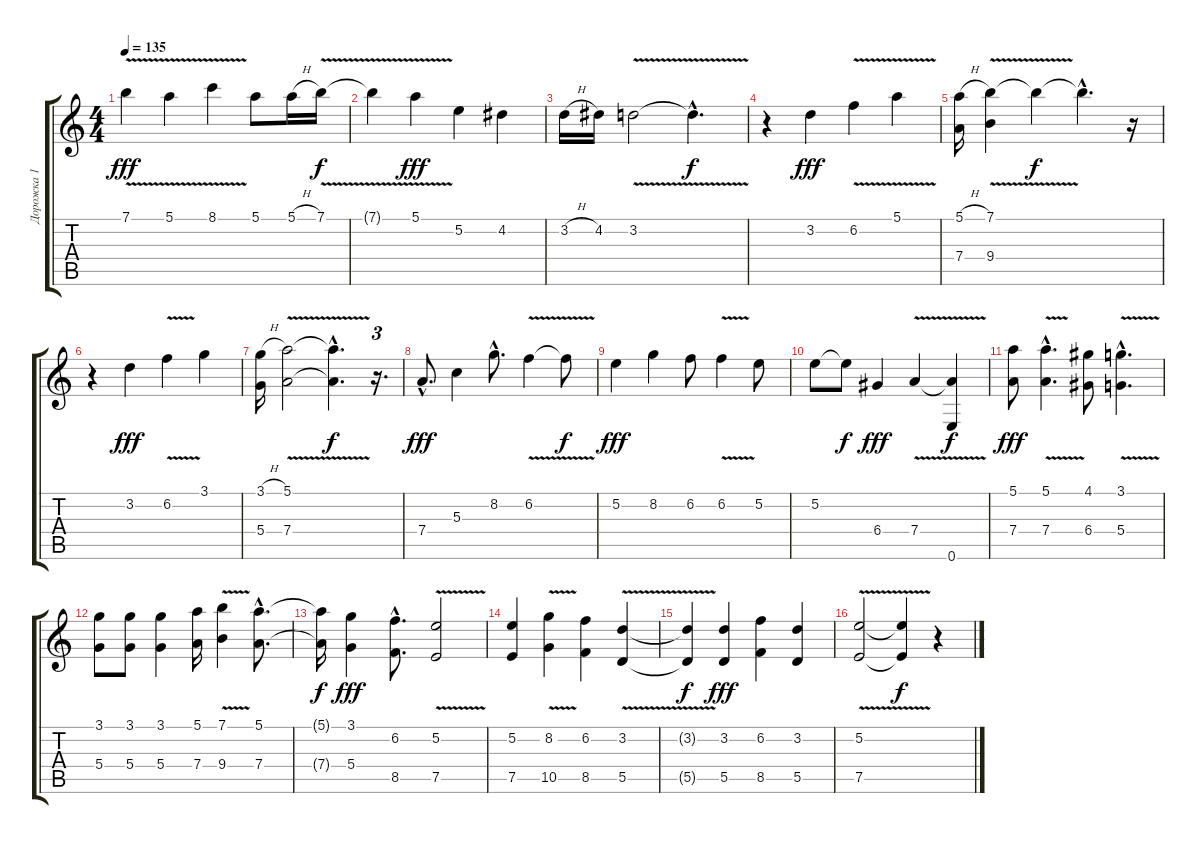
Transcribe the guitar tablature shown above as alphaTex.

\track ("Дорожка 1" "Дорожка 1") {instrument acousticguitarnylon}
\staff {score tabs}
\tuning (E4 B3 G3 D3 A2 E2) {hide}
\ts (4 4)
\tempo 135
\clef g2
\ks c
7.1{v}.4{dy fff} 5.1{v}.4 8.1{v}.4 5.1.8 5.1{h}.16 7.1{v}.16{dy f} |
7.1{t}.4 5.1{v}.4{dy fff} 5.2.4 4.2.4 |
3.2{h}.16 4.2.16 3.2{v}.2 3.2{hac t}.4{d dy f} |
r.4 3.2.4{dy fff} 6.2{v}.4 5.1{v}.4 |
(5.1{h} 7.4).16 (7.1{v} 9.4).4 7.1{t}.4{dy f} 7.1{hac t}.4{d} r.16 |
r.4 3.2.4{dy fff} 6.2{v}.4 3.1.4 |
(3.1{h} 5.4).16 (5.1{v} 7.4).2 (5.1{hac t} 7.4{hac t}).4{d dy f} r.16{d tu (3 2)} |
7.4{hac}.8{d dy fff} 5.3.4 8.2{hac}.8{d} 6.2{v}.4 6.2{t}.8{dy f} |
5.2.4{dy fff} 8.2.4 6.2.8 6.2{v}.4 5.2.8 |
5.2.8 5.2{t}.8{dy f} 6.4.4{dy fff} 7.4{v}.4 (7.4{t} 0.6).4{dy f} |
(5.1 7.4).8{dy fff} (5.1{v hac} 7.4{v hac}).4{d} (4.1 6.4).8 (3.1{hac} 5.4{v hac}).4{d} |
(3.1 5.4).8 (3.1 5.4).8 (3.1 5.4).4 (5.1 7.4).16 (7.1{v} 9.4{v}).4 (5.1{hac} 7.4{hac}).8{d} |
(5.1{t} 7.4{t}).16{dy f} (3.1 5.4).4{dy fff} (6.2{hac} 8.5{hac}).8{d} (5.2{v} 7.5{v}).2 |
(5.2 7.5).4 (8.2{v} 10.5{v}).4 (6.2 8.5).4 (3.2{v} 5.5{v}).4 |
(3.2{t} 5.5{t}).4{dy f} (3.2 5.5).4{dy fff} (6.2 8.5).4 (3.2 5.5).4 |
(5.2{v} 7.5{v}).2 (5.2{t} 7.5{t}).4{dy f} r.4
